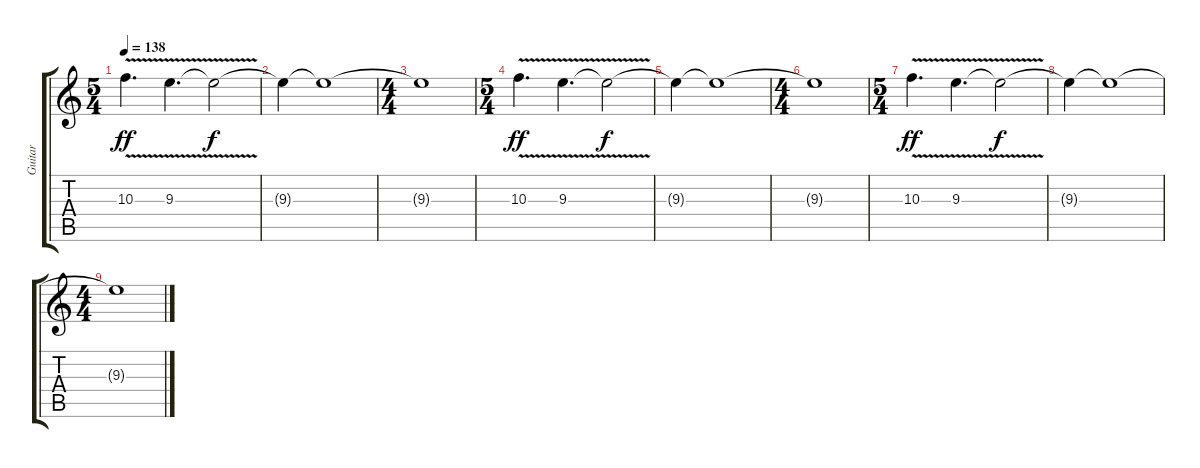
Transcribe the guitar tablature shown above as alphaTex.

\track ("Guitar" "Guitar") {instrument distortionguitar}
\staff {score tabs}
\tuning (E4 B3 G3 D3 A2 D2) {hide}
\ts (5 4)
\tempo 138
\clef g2
\ks c
10.3{v}.4{d dy ff} 9.3{v}.4{d volume 6} 9.3{t}.2{dy f} |
9.3{t}.4 9.3{t}.1 |
\ts (4 4)
9.3{t}.1 |
\ts (5 4)
10.3{v}.4{d dy ff} 9.3{v}.4{d} 9.3{t}.2{dy f} |
9.3{t}.4{volume 2} 9.3{t}.1 |
\ts (4 4)
9.3{t}.1 |
\ts (5 4)
10.3{v}.4{d dy ff} 9.3{v}.4{d} 9.3{t}.2{dy f} |
9.3{t}.4 9.3{t}.1{volume 0} |
\ts (4 4)
9.3{t}.1
